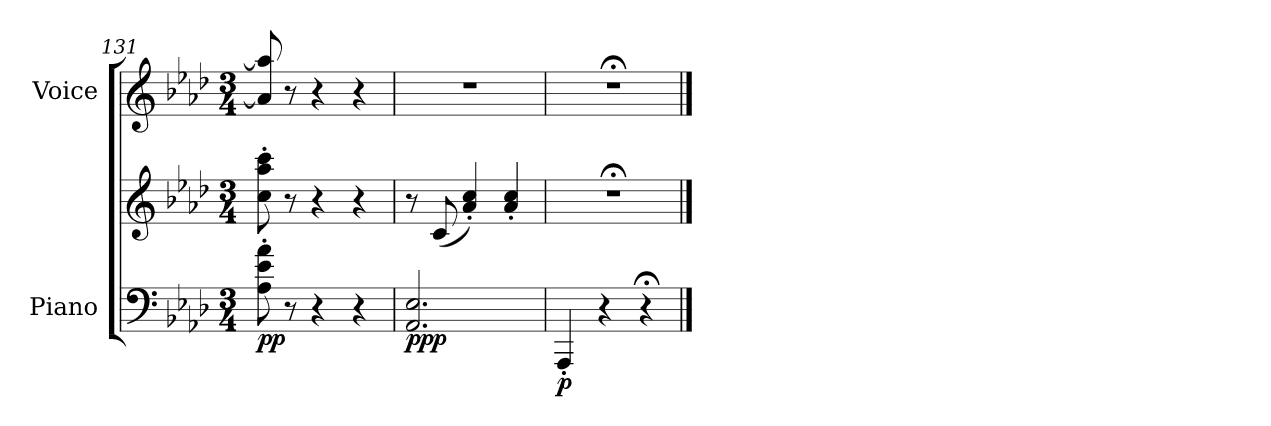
**kern	**kern	**dynam	**kern
*part2	*part2	*part2	*part1
*staff3	*staff2	*staff2/3	*staff1
*I"Piano	*	*	*I"Voice
*I'Pno	*	*	*
*clefF4	*clefG2	*	*clefG2
*k[b-e-a-d-]	*k[b-e-a-d-]	*	*k[b-e-a-d-]
*M3/4	*M3/4	*	*M3/4
=131	=131	=131	=131
!	!	!LO:DY:b=2	!
8A-\' 8e-\' 8a-\'	8cc\' 8aa-\' 8ccc\'	pp	8a-/] 8aa-/]
8r	8r	.	8r
4r	4r	.	4r
4r	4r	.	4r
=132	=132	=132	=132
*	*	*	*MM122
!	!	!LO:DY:b=2	!
2.AA-/ 2.E-/	8r	ppp	2.r
.	(>8c/	.	.
.	4a-/' 4cc/')	.	.
.	4a-/' 4cc/'	.	.
=133	=133	=133	=133
!	!	!LO:DY:b=2	!
4AAA-'/	2.r;<	p	2.r;<
4r	.	.	.
4r;<	.	.	.
==	==	==	==
*-	*-	*-	*-
